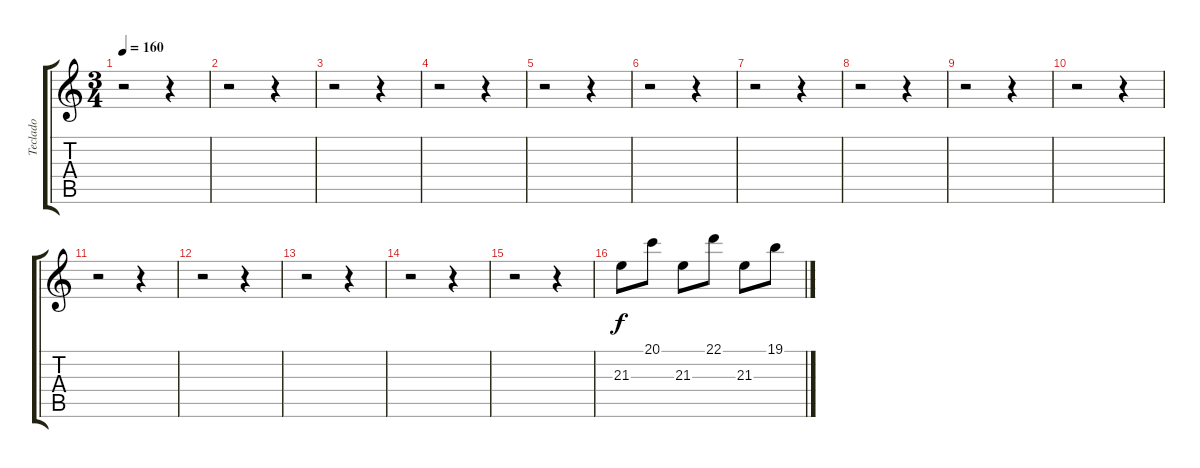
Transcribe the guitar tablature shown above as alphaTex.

\track ("Teclado" "Teclado") {instrument musicbox}
\staff {score tabs}
\tuning (E4 B3 G3 D3 A2 E2) {hide}
\ts (3 4)
\tempo 160
\clef g2
\ks c
r.2{dy f} r.4 |
r.2 r.4 |
r.2 r.4 |
r.2 r.4 |
r.2 r.4 |
r.2 r.4 |
r.2 r.4 |
r.2 r.4 |
r.2 r.4 |
r.2 r.4 |
r.2 r.4 |
r.2 r.4 |
r.2 r.4 |
r.2 r.4 |
r.2 r.4 |
21.3.8 20.1.8 21.3.8 22.1.8 21.3.8 19.1.8
